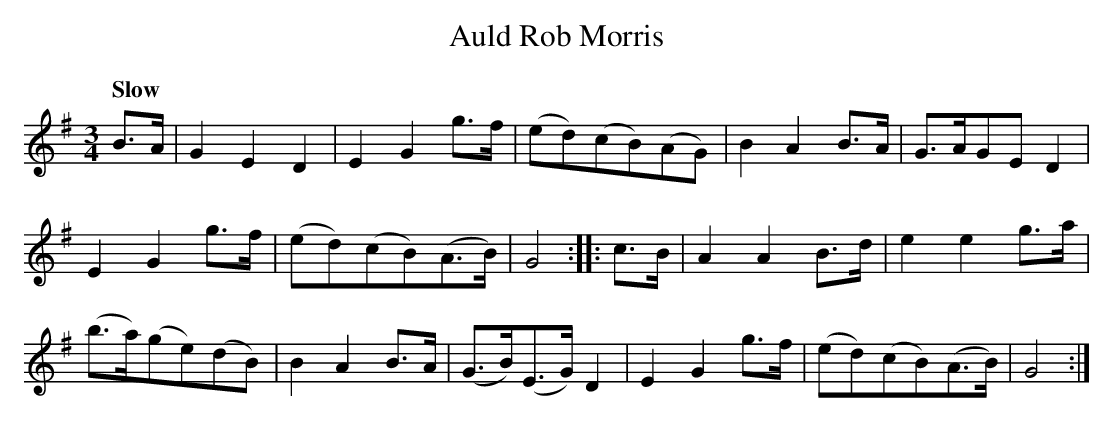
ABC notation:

X:1
T:Auld Rob Morris
M:3/4
L:1/8
Q:"Slow"
K:G
B>A|G2E2D2|E2G2 g>f|(ed)(cB)(AG)|B2 A2 B>A|G>AGE D2|
E2G2 g>f|(ed)(cB)(A>B)|G4:||:c>B|A2 A2 B>d|e2e2 g>a|
(b>a)(ge)(dB)|B2A2 B>A|(G>B)(E>G) D2|E2G2 g>f|(ed)(cB)(A>B)|G4:|]
